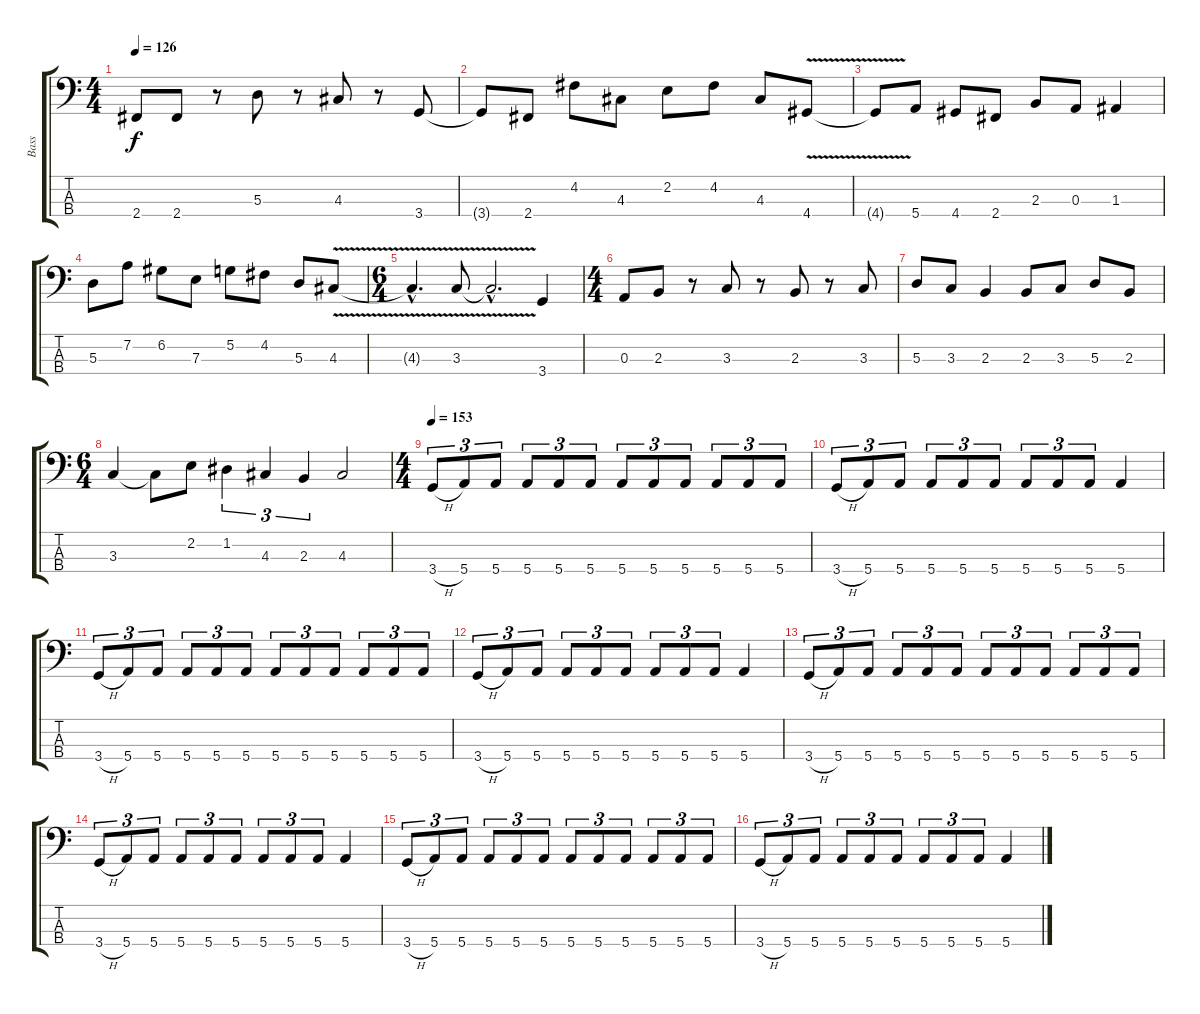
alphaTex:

\track ("Bass" "Bass") {instrument electricbasspick}
\staff {score tabs}
\tuning (G2 D2 A1 E1) {hide}
\ts (4 4)
\tempo 126
\clef f4
\ks c
2.4.8{dy f} 2.4.8 r.8 5.3.8 r.8 4.3.8 r.8 3.4.8 |
3.4{t}.8 2.4.8 4.2.8 4.3.8 2.2.8 4.2.8 4.3.8 4.4{v}.8 |
4.4{t}.8 5.4.8 4.4.8 2.4.8 2.3.8 0.3.8 1.3.4 |
5.3.8 7.2.8 6.2.8 7.3.8 5.2.8 4.2.8 5.3.8 4.3{v}.8 |
\ts (6 4)
4.3{hac t}.4{d} 3.3{v}.8 3.3{hac t}.2{d} 3.4.4 |
\ts (4 4)
0.3.8 2.3.8 r.8 3.3.8 r.8 2.3.8 r.8 3.3.8 |
5.3.8 3.3.8 2.3.4 2.3.8 3.3.8 5.3.8 2.3.8 |
\ts (6 4)
3.3.4 3.3{t}.8 2.2.8 1.2.4{tu (3 2)} 4.3.4{tu (3 2)} 2.3.4{tu (3 2)} 4.3.2 |
\ts (4 4)
\tempo 153
3.4{h}.8{tu (3 2)} 5.4.8{tu (3 2)} 5.4.8{tu (3 2)} 5.4.8{tu (3 2)} 5.4.8{tu (3 2)} 5.4.8{tu (3 2)} 5.4.8{tu (3 2)} 5.4.8{tu (3 2)} 5.4.8{tu (3 2)} 5.4.8{tu (3 2)} 5.4.8{tu (3 2)} 5.4.8{tu (3 2)} |
3.4{h}.8{tu (3 2)} 5.4.8{tu (3 2)} 5.4.8{tu (3 2)} 5.4.8{tu (3 2)} 5.4.8{tu (3 2)} 5.4.8{tu (3 2)} 5.4.8{tu (3 2)} 5.4.8{tu (3 2)} 5.4.8{tu (3 2)} 5.4.4 |
3.4{h}.8{tu (3 2)} 5.4.8{tu (3 2)} 5.4.8{tu (3 2)} 5.4.8{tu (3 2)} 5.4.8{tu (3 2)} 5.4.8{tu (3 2)} 5.4.8{tu (3 2)} 5.4.8{tu (3 2)} 5.4.8{tu (3 2)} 5.4.8{tu (3 2)} 5.4.8{tu (3 2)} 5.4.8{tu (3 2)} |
3.4{h}.8{tu (3 2)} 5.4.8{tu (3 2)} 5.4.8{tu (3 2)} 5.4.8{tu (3 2)} 5.4.8{tu (3 2)} 5.4.8{tu (3 2)} 5.4.8{tu (3 2)} 5.4.8{tu (3 2)} 5.4.8{tu (3 2)} 5.4.4 |
3.4{h}.8{tu (3 2)} 5.4.8{tu (3 2)} 5.4.8{tu (3 2)} 5.4.8{tu (3 2)} 5.4.8{tu (3 2)} 5.4.8{tu (3 2)} 5.4.8{tu (3 2)} 5.4.8{tu (3 2)} 5.4.8{tu (3 2)} 5.4.8{tu (3 2)} 5.4.8{tu (3 2)} 5.4.8{tu (3 2)} |
3.4{h}.8{tu (3 2)} 5.4.8{tu (3 2)} 5.4.8{tu (3 2)} 5.4.8{tu (3 2)} 5.4.8{tu (3 2)} 5.4.8{tu (3 2)} 5.4.8{tu (3 2)} 5.4.8{tu (3 2)} 5.4.8{tu (3 2)} 5.4.4 |
3.4{h}.8{tu (3 2)} 5.4.8{tu (3 2)} 5.4.8{tu (3 2)} 5.4.8{tu (3 2)} 5.4.8{tu (3 2)} 5.4.8{tu (3 2)} 5.4.8{tu (3 2)} 5.4.8{tu (3 2)} 5.4.8{tu (3 2)} 5.4.8{tu (3 2)} 5.4.8{tu (3 2)} 5.4.8{tu (3 2)} |
3.4{h}.8{tu (3 2)} 5.4.8{tu (3 2)} 5.4.8{tu (3 2)} 5.4.8{tu (3 2)} 5.4.8{tu (3 2)} 5.4.8{tu (3 2)} 5.4.8{tu (3 2)} 5.4.8{tu (3 2)} 5.4.8{tu (3 2)} 5.4.4
